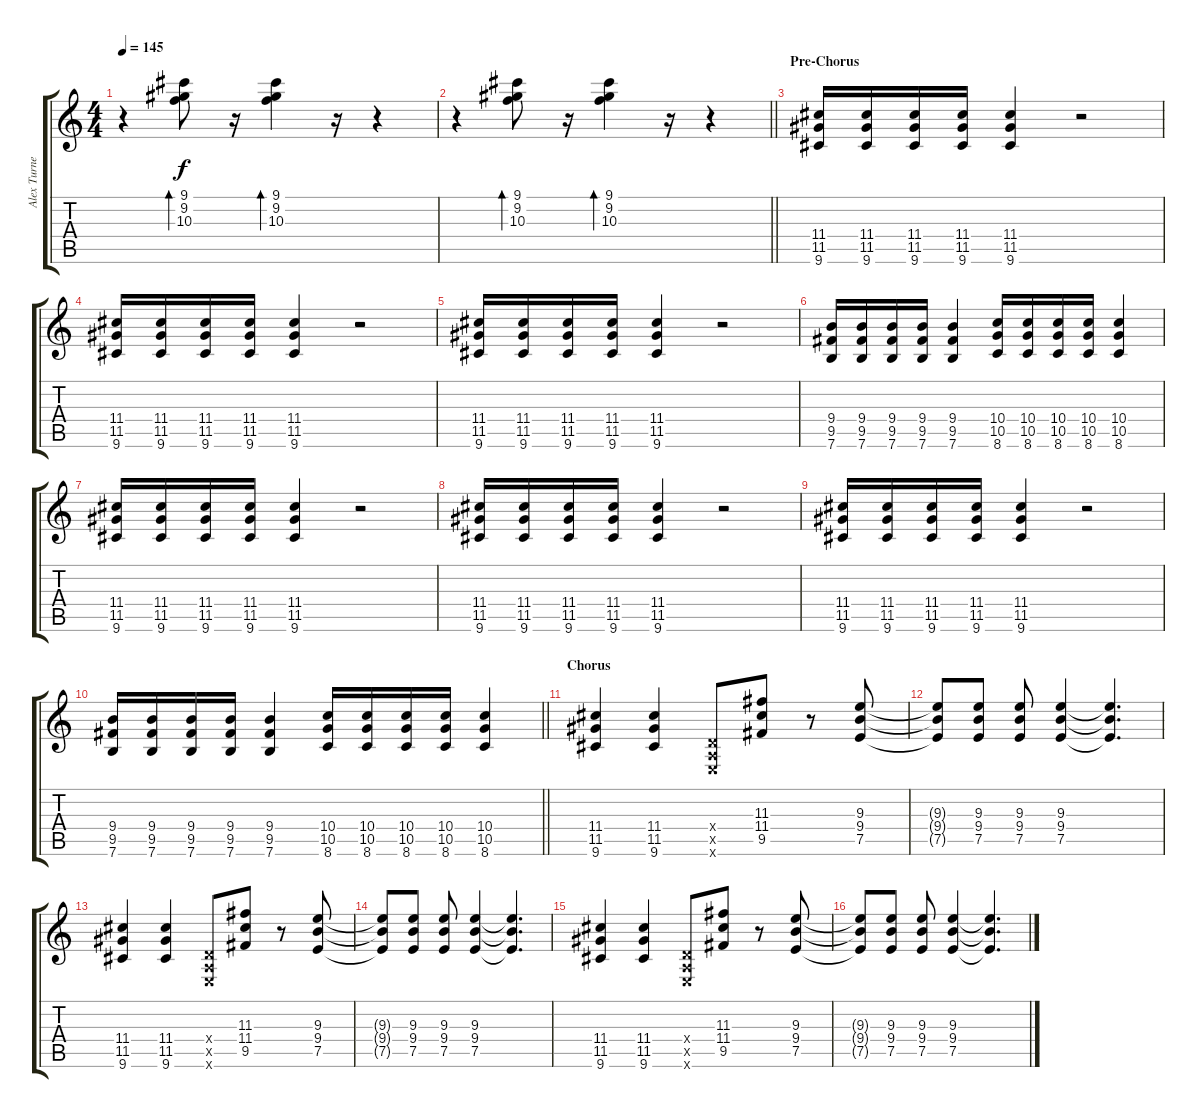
\track ("Alex Turner" "Alex Turne") {instrument overdrivenguitar}
\staff {score tabs}
\tuning (E4 B3 G3 D3 A2 E2) {hide}
\ts (4 4)
\tempo 145
\clef g2
\ks c
r.4{dy f} (9.1 9.2 10.3).8{bd 30} r.16 (9.1 9.2 10.3).4{bd 30} r.16 r.4 |
\barLineRight lightlight
r.4 (9.1 9.2 10.3).8{bd 30} r.16 (9.1 9.2 10.3).4{bd 30} r.16 r.4 |
\section ("" "Pre-Chorus")
(11.4 11.5 9.6).16 (11.4 11.5 9.6).16 (11.4 11.5 9.6).16 (11.4 11.5 9.6).16 (11.4 11.5 9.6).4 r.2 |
(11.4 11.5 9.6).16 (11.4 11.5 9.6).16 (11.4 11.5 9.6).16 (11.4 11.5 9.6).16 (11.4 11.5 9.6).4 r.2 |
(11.4 11.5 9.6).16 (11.4 11.5 9.6).16 (11.4 11.5 9.6).16 (11.4 11.5 9.6).16 (11.4 11.5 9.6).4 r.2 |
(9.4 9.5 7.6).16 (9.4 9.5 7.6).16 (9.4 9.5 7.6).16 (9.4 9.5 7.6).16 (9.4 9.5 7.6).4 (10.4 10.5 8.6).16 (10.4 10.5 8.6).16 (10.4 10.5 8.6).16 (10.4 10.5 8.6).16 (10.4 10.5 8.6).4 |
(11.4 11.5 9.6).16 (11.4 11.5 9.6).16 (11.4 11.5 9.6).16 (11.4 11.5 9.6).16 (11.4 11.5 9.6).4 r.2 |
(11.4 11.5 9.6).16 (11.4 11.5 9.6).16 (11.4 11.5 9.6).16 (11.4 11.5 9.6).16 (11.4 11.5 9.6).4 r.2 |
(11.4 11.5 9.6).16 (11.4 11.5 9.6).16 (11.4 11.5 9.6).16 (11.4 11.5 9.6).16 (11.4 11.5 9.6).4 r.2 |
\barLineRight lightlight
(9.4 9.5 7.6).16 (9.4 9.5 7.6).16 (9.4 9.5 7.6).16 (9.4 9.5 7.6).16 (9.4 9.5 7.6).4 (10.4 10.5 8.6).16 (10.4 10.5 8.6).16 (10.4 10.5 8.6).16 (10.4 10.5 8.6).16 (10.4 10.5 8.6).4 |
\section ("" "Chorus")
(11.4 11.5 9.6).4 (11.4 11.5 9.6).4 (0.4{x} 0.5{x} 0.6{x}).8 (11.3 11.4 9.5).8 r.8 (9.3 9.4 7.5).8 |
(9.3{t} 9.4{t} 7.5{t}).8 (9.3 9.4 7.5).8 (9.3 9.4 7.5).8 (9.3 9.4 7.5).4 (9.3{t} 9.4{t} 7.5{t}).4{d} |
(11.4 11.5 9.6).4 (11.4 11.5 9.6).4 (0.4{x} 0.5{x} 0.6{x}).8 (11.3 11.4 9.5).8 r.8 (9.3 9.4 7.5).8 |
(9.3{t} 9.4{t} 7.5{t}).8 (9.3 9.4 7.5).8 (9.3 9.4 7.5).8 (9.3 9.4 7.5).4 (9.3{t} 9.4{t} 7.5{t}).4{d} |
(11.4 11.5 9.6).4 (11.4 11.5 9.6).4 (0.4{x} 0.5{x} 0.6{x}).8 (11.3 11.4 9.5).8 r.8 (9.3 9.4 7.5).8 |
(9.3{t} 9.4{t} 7.5{t}).8 (9.3 9.4 7.5).8 (9.3 9.4 7.5).8 (9.3 9.4 7.5).4 (9.3{t} 9.4{t} 7.5{t}).4{d}
